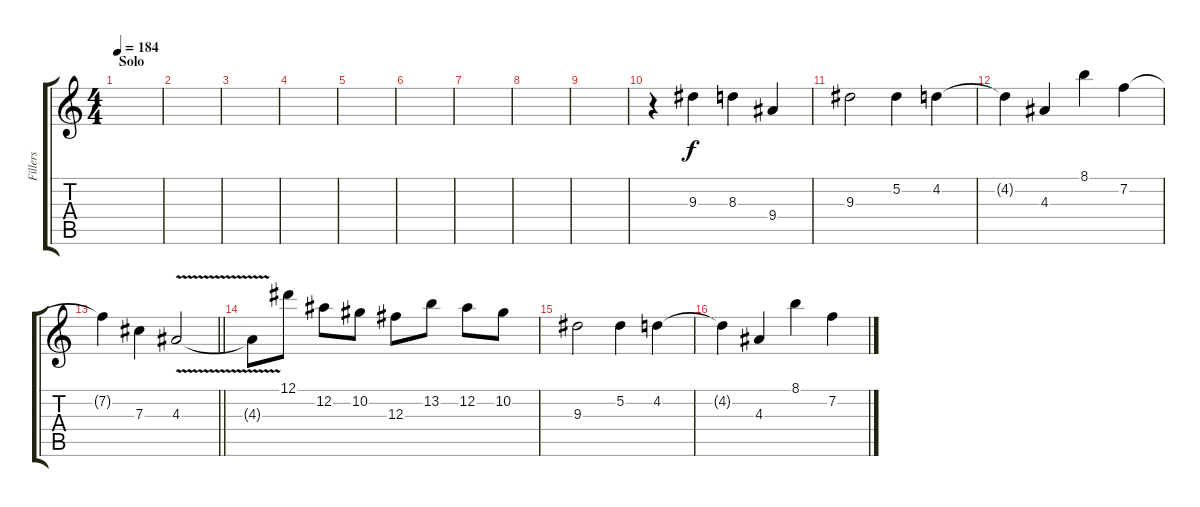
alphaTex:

\track ("Fillers" "Fillers") {instrument distortionguitar}
\staff {score tabs}
\tuning (Eb4 Bb3 Gb3 Db3 Ab2 Eb2) {hide}
\ts (4 4)
\section ("" "Solo")
\tempo 184
\clef g2
\ks c
|
|
|
|
|
|
|
|
|
r.4 9.3.4{volume 12 balance 14 instrument distortionguitar} 8.3.4 9.4.4 |
9.3.2 5.2.4 4.2.4 |
4.2{t}.4 4.3.4 8.1.4 7.2.4 |
\barLineRight lightlight
7.2{t}.4 7.3.4 4.3{v}.2 |
4.3{t}.8{instrument distortionguitar} 12.1.8{volume 14} 12.2.8 10.2.8 12.3.8 13.2.8 12.2.8 10.2.8 |
9.3.2{volume 12 instrument distortionguitar} 5.2.4 4.2.4 |
4.2{t}.4 4.3.4 8.1.4 7.2.4
